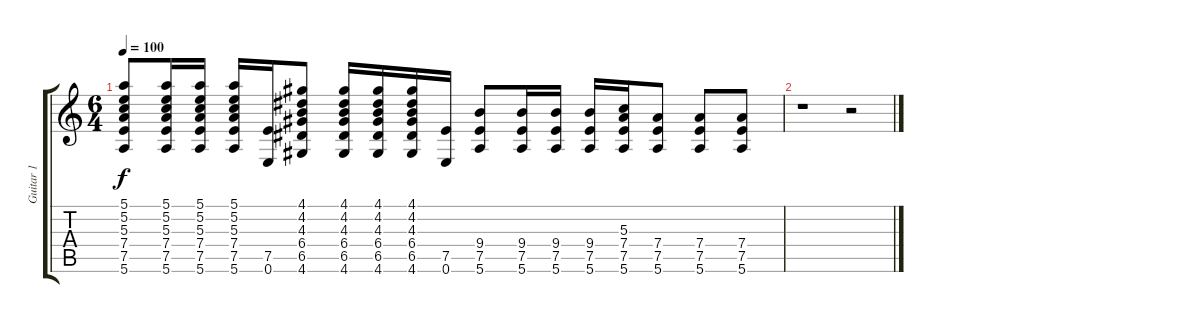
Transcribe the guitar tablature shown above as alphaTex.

\track ("Guitar 1" "Guitar 1") {instrument acousticguitarsteel}
\staff {score tabs}
\tuning (E4 B3 G3 D3 A2 E2) {hide}
\ts (6 4)
\tempo 100
\clef g2
\ks c
(5.1 5.2 5.3 7.4 7.5 5.6).8{dy f volume 4} (5.1 5.2 5.3 7.4 7.5 5.6).16 (5.1 5.2 5.3 7.4 7.5 5.6).16 (5.1 5.2 5.3 7.4 7.5 5.6).16 (7.5 0.6).16 (4.1 4.2 4.3 6.4 6.5 4.6).8 (4.1 4.2 4.3 6.4 6.5 4.6).16 (4.1 4.2 4.3 6.4 6.5 4.6).16 (4.1 4.2 4.3 6.4 6.5 4.6).16 (7.5 0.6).16 (9.4 7.5 5.6).8 (9.4 7.5 5.6).16 (9.4 7.5 5.6).16 (9.4 7.5 5.6).16 (5.3 7.4 7.5 5.6).16 (7.4 7.5 5.6).8 (7.4 7.5 5.6).8 (7.4 7.5 5.6).8 |
r.1 r.2
